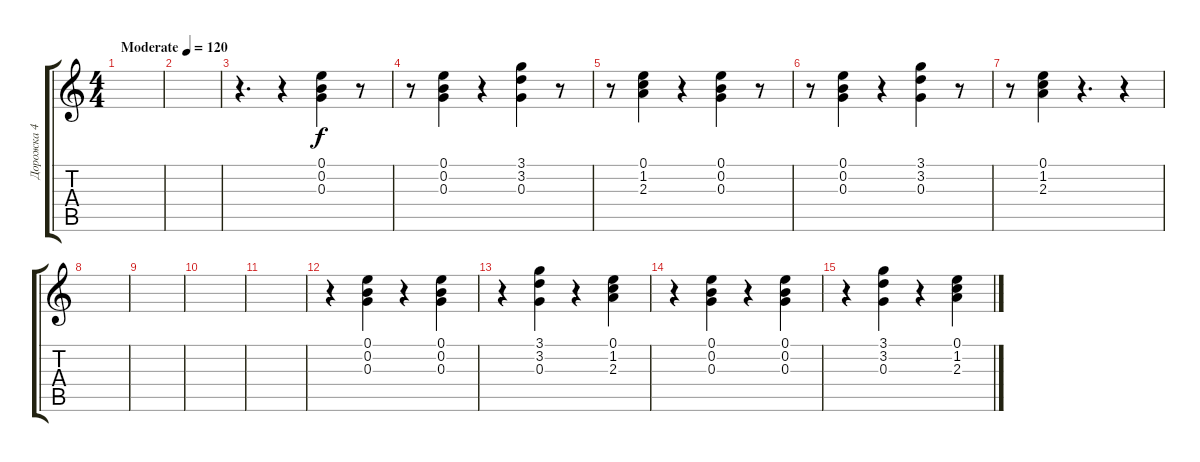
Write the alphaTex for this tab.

\track ("Дорожка 4" "Дорожка 4") {instrument acousticguitarsteel}
\staff {score tabs}
\tuning (E4 B3 G3 D3 A2 E2) {hide}
\ts (4 4)
\tempo (120 "Moderate")
\clef g2
\ks c
|
|
r.4{d} r.4 (0.1 0.2 0.3).4 r.8 |
r.8 (0.1 0.2 0.3).4 r.4 (3.1 3.2 0.3).4 r.8 |
r.8 (0.1 1.2 2.3).4 r.4 (0.1 0.2 0.3).4 r.8 |
r.8 (0.1 0.2 0.3).4 r.4 (3.1 3.2 0.3).4 r.8 |
r.8 (0.1 1.2 2.3).4 r.4{d} r.4 |
|
|
|
|
r.4 (0.1 0.2 0.3).4 r.4 (0.1 0.2 0.3).4 |
r.4 (3.1 3.2 0.3).4 r.4 (0.1 1.2 2.3).4 |
r.4 (0.1 0.2 0.3).4 r.4 (0.1 0.2 0.3).4 |
r.4 (3.1 3.2 0.3).4 r.4 (0.1 1.2 2.3).4
